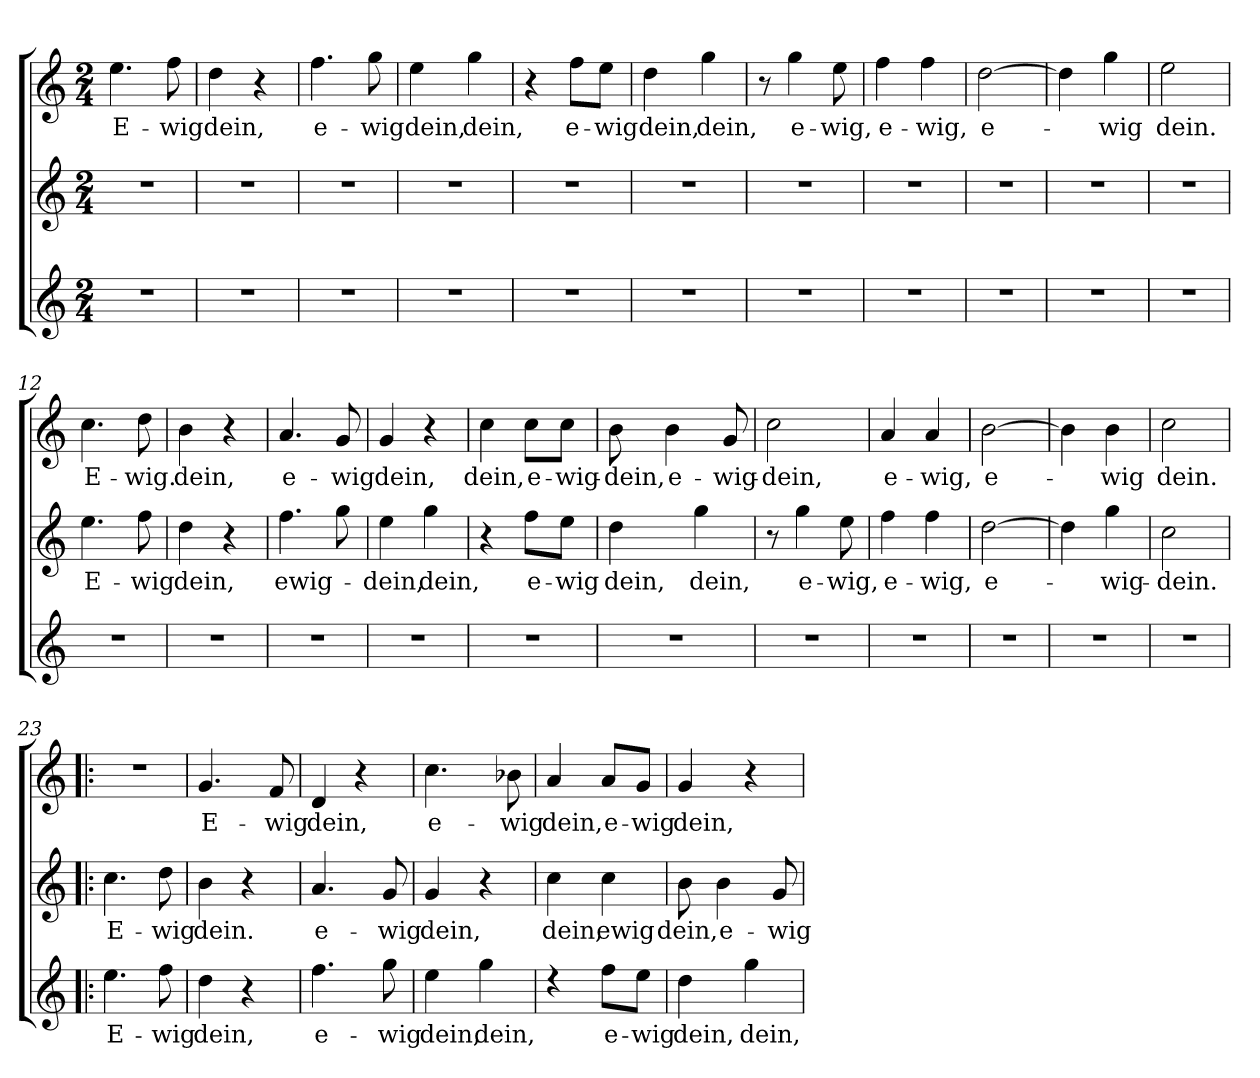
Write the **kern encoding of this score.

**kern	**text	**kern	**text	**kern	**text
*part3	*part3	*part2	*part2	*part1	*part1
*staff3	*staff3	*staff2	*staff2	*staff1	*staff1
*clefG2	*	*clefG2	*	*clefG2	*
*k[]	*	*k[]	*	*k[]	*
*M2/4	*	*M2/4	*	*M2/4	*
*MM120	*	*MM120	*	*MM120	*
=1	=1	=1	=1	=1	=1
!	!	!	!	!	!LO:LY:b
2r	.	2r	.	4.ee\	E-
!	!	!	!	!	!LO:LY:b
.	.	.	.	8ff\	-wig
=2	=2	=2	=2	=2	=2
!	!	!	!	!	!LO:LY:b
2r	.	2r	.	4dd\	dein,
.	.	.	.	4r	.
=3	=3	=3	=3	=3	=3
!	!	!	!	!	!LO:LY:b
2r	.	2r	.	4.ff\	e-
!	!	!	!	!	!LO:LY:b
.	.	.	.	8gg\	-wig
=4	=4	=4	=4	=4	=4
!	!	!	!	!	!LO:LY:b
2r	.	2r	.	4ee\	dein,
!	!	!	!	!	!LO:LY:b
.	.	.	.	4gg\	dein,
=5	=5	=5	=5	=5	=5
2r	.	2r	.	4r	.
!	!	!	!	!	!LO:LY:b
.	.	.	.	8ff\L	e-
!	!	!	!	!	!LO:LY:b
.	.	.	.	8ee\J	-wig
=6	=6	=6	=6	=6	=6
!	!	!	!	!	!LO:LY:b
2r	.	2r	.	4dd\	dein,
!	!	!	!	!	!LO:LY:b
.	.	.	.	4gg\	dein,
=7	=7	=7	=7	=7	=7
2r	.	2r	.	8r	.
!	!	!	!	!	!LO:LY:b
.	.	.	.	4gg\	e-
!	!	!	!	!	!LO:LY:b
.	.	.	.	8ee\	-wig,
=8	=8	=8	=8	=8	=8
!	!	!	!	!	!LO:LY:b
2r	.	2r	.	4ff\	e-
!	!	!	!	!	!LO:LY:b
.	.	.	.	4ff\	-wig,
=9	=9	=9	=9	=9	=9
!	!	!	!	!	!LO:LY:b
2r	.	2r	.	[2dd\	e-
=10	=10	=10	=10	=10	=10
2r	.	2r	.	4dd\]	.
!	!	!	!	!	!LO:LY:b
.	.	.	.	4gg\	-wig
=11	=11	=11	=11	=11	=11
!	!	!	!	!	!LO:LY:b
2r	.	2r	.	2ee\	dein.
!!LO:LB:g=z
=12	=12	=12	=12	=12	=12
!	!	!	!LO:LY:b	!	!LO:LY:b
2r	.	4.ee\	E-	4.cc\	E-
!	!	!	!LO:LY:b	!	!LO:LY:b
.	.	8ff\	-wig	8dd\	-wig.
=13	=13	=13	=13	=13	=13
!	!	!	!LO:LY:b	!	!LO:LY:b
2r	.	4dd\	dein,	4b\	dein,
.	.	4r	.	4r	.
=14	=14	=14	=14	=14	=14
!	!	!	!LO:LY:b	!	!LO:LY:b
2r	.	4.ff\	e­wig-	4.a/	e-
!	!	!	!	!	!LO:LY:b
.	.	8gg\	.	8g/	-wig
=15	=15	=15	=15	=15	=15
!	!	!	!LO:LY:b	!	!LO:LY:b
2r	.	4ee\	-dein,	4g/	dein,
!	!	!	!LO:LY:b	!	!
.	.	4gg\	dein,	4r	.
=16	=16	=16	=16	=16	=16
!	!	!	!	!	!LO:LY:b
2r	.	4r	.	4cc\	dein,
!	!	!	!LO:LY:b	!	!LO:LY:b
.	.	8ff\L	e-	8cc\L	e-
!	!	!	!LO:LY:b	!	!LO:LY:b
.	.	8ee\J	-wig	8cc\J	-wig-
=17	=17	=17	=17	=17	=17
!	!	!	!LO:LY:b	!	!LO:LY:b
2r	.	4dd\	dein,	8b\	-dein,
!	!	!	!	!	!LO:LY:b
.	.	.	.	4b\	e-
!	!	!	!LO:LY:b	!	!
.	.	4gg\	dein,	.	.
!	!	!	!	!	!LO:LY:b
.	.	.	.	8g/	-wig-
=18	=18	=18	=18	=18	=18
!	!	!	!	!	!LO:LY:b
2r	.	8r	.	2cc\	-dein,
!	!	!	!LO:LY:b	!	!
.	.	4gg\	e-	.	.
!	!	!	!LO:LY:b	!	!
.	.	8ee\	-wig,	.	.
=19	=19	=19	=19	=19	=19
!	!	!	!LO:LY:b	!	!LO:LY:b
2r	.	4ff\	e-	4a/	e-
!	!	!	!LO:LY:b	!	!LO:LY:b
.	.	4ff\	-wig,	4a/	-wig,
=20	=20	=20	=20	=20	=20
!	!	!	!LO:LY:b	!	!LO:LY:b
2r	.	[2dd\	e-	[2b\	e-
=21	=21	=21	=21	=21	=21
2r	.	4dd\]	.	4b\]	.
!	!	!	!LO:LY:b	!	!LO:LY:b
.	.	4gg\	-wig-	4b\	-wig
=22	=22	=22	=22	=22	=22
!	!	!	!LO:LY:b	!	!LO:LY:b
2r	.	2cc\	-dein.	2cc\	dein.
!!LO:LB:g=z
=23!|:	=23!|:	=23!|:	=23!|:	=23!|:	=23!|:
!	!LO:LY:b	!	!LO:LY:b	!	!
4.ee\	E-	4.cc\	E-	2r	.
!	!LO:LY:b	!	!LO:LY:b	!	!
8ff\	-wig	8dd\	-wig	.	.
=24	=24	=24	=24	=24	=24
!	!LO:LY:b	!	!LO:LY:b	!	!LO:LY:b
4dd\	dein,	4b\	dein.	4.g/	E-
4r	.	4r	.	.	.
!	!	!	!	!	!LO:LY:b
.	.	.	.	8f/	-wig
=25	=25	=25	=25	=25	=25
!	!LO:LY:b	!	!LO:LY:b	!	!LO:LY:b
4.ff\	e-	4.a/	e-	4d/	dein,
.	.	.	.	4r	.
!	!LO:LY:b	!	!LO:LY:b	!	!
8gg\	-wig	8g/	-wig	.	.
=26	=26	=26	=26	=26	=26
!	!LO:LY:b	!	!LO:LY:b	!	!LO:LY:b
4ee\	dein,	4g/	dein,	4.cc\	e-
!	!LO:LY:b	!	!	!	!
4gg\	dein,	4r	.	.	.
!	!	!	!	!	!LO:LY:b
.	.	.	.	8b-i\	-wig
=27	=27	=27	=27	=27	=27
!	!	!	!LO:LY:b	!	!LO:LY:b
4rdd	.	4cc\	dein,	4a/	dein,
!	!LO:LY:b	!	!LO:LY:b	!	!LO:LY:b
8ff\L	e-	4cc\	ewig	8a/L	e-
!	!LO:LY:b	!	!	!	!LO:LY:b
8ee\J	-wig	.	.	8g/J	-wig
=28	=28	=28	=28	=28	=28
!	!LO:LY:b	!	!LO:LY:b	!	!LO:LY:b
4dd\	dein,	8b\	dein,	4g/	dein,
!	!	!	!LO:LY:b	!	!
.	.	4b\	e-	.	.
!	!LO:LY:b	!	!	!	!
4gg\	dein,	.	.	4r	.
!	!	!	!LO:LY:b	!	!
.	.	8g/	-wig	.	.
=	=	=	=	=	=
*-	*-	*-	*-	*-	*-
